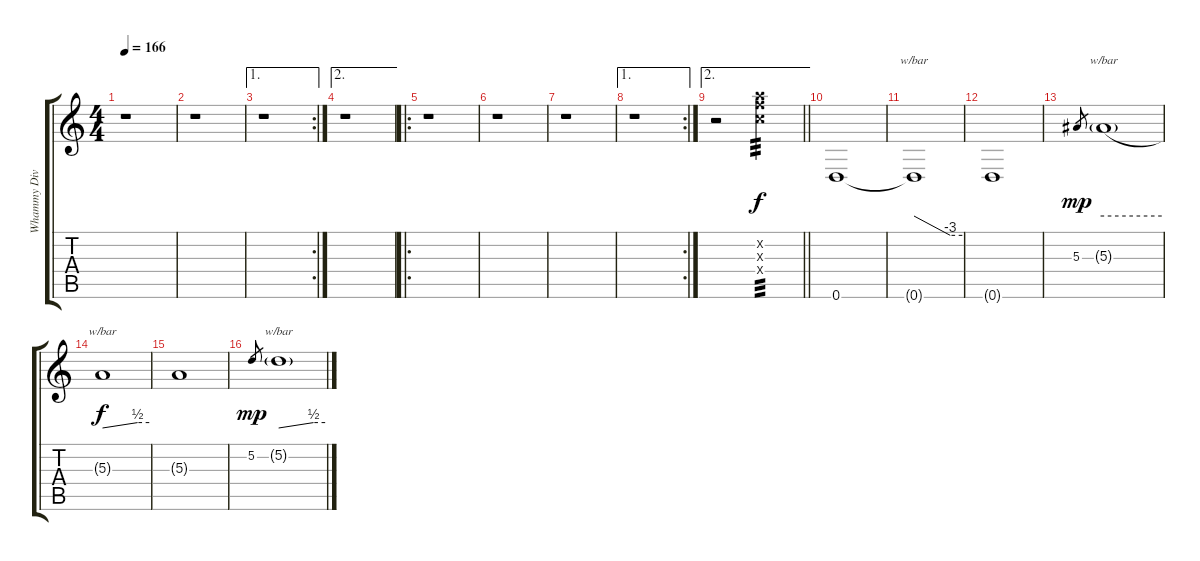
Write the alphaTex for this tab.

\track ("Whammy Dives" "Whammy Div") {instrument distortionguitar}
\staff {score tabs}
\tuning (D4 A3 F3 C3 G2 D2) {hide}
\ts (4 4)
\tempo 166
\clef g2
\ks c
r.1{dy f} |
r.1 |
\ae 1
\rc 2
r.1 |
\ae 2
r.1 |
\ro
r.1 |
r.1 |
r.1 |
\ae 1
\rc 2
r.1 |
\ae 2
\barLineRight lightlight
r.2 (12.2{x} 12.3{x} 12.4{x}).2{tp 3} |
0.6.1 |
0.6{t}.1{tbe (custom default 0 0 45 -12 60 -12)} |
0.6{t}.1 |
5.3.8{gr dy mp} 5.3{g}.1{tbe (hold default 0 0 60 0)} |
5.3{t}.1{tbe (custom default 0 0 45 2 60 2) dy f} |
5.3{t}.1 |
5.2.8{gr dy mp} 5.2{g}.1{tbe (custom default 0 0 45 2 60 2)}
